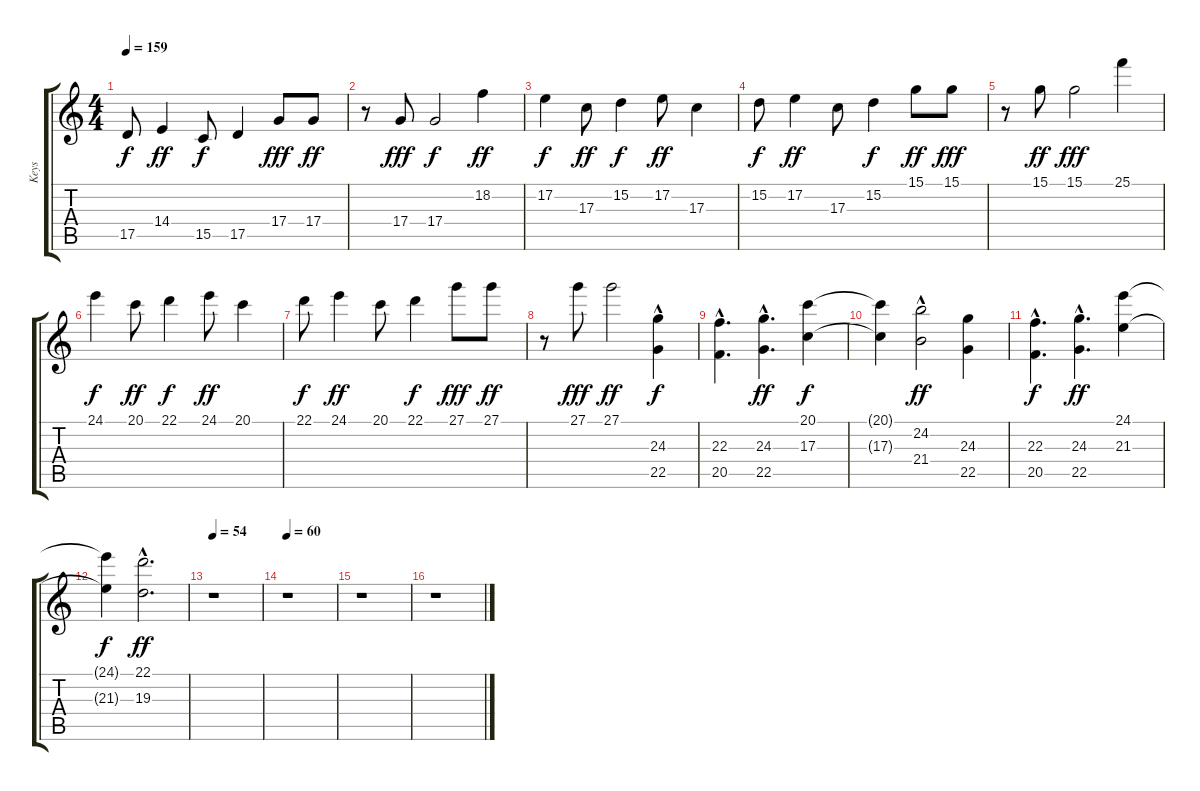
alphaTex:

\track ("Keys" "Keys") {instrument churchorgan}
\staff {score tabs}
\tuning (E4 B3 G3 D3 A2 E2) {hide}
\ts (4 4)
\tempo 159
\clef g2
\ks c
17.5.8{dy f} 14.4.4{dy ff} 15.5.8{dy f} 17.5.4 17.4.8{dy fff} 17.4.8{dy ff} |
r.8 17.4.8{dy fff} 17.4.2{dy f} 18.2.4{dy ff} |
17.2.4{dy f} 17.3.8{dy ff} 15.2.4{dy f} 17.2.8{dy ff} 17.3.4 |
15.2.8{dy f} 17.2.4{dy ff} 17.3.8 15.2.4{dy f} 15.1.8{dy ff} 15.1.8{dy fff} |
r.8 15.1.8{dy ff} 15.1.2{dy fff} 25.1.4 |
24.1.4{dy f} 20.1.8{dy ff} 22.1.4{dy f} 24.1.8{dy ff} 20.1.4 |
22.1.8{dy f} 24.1.4{dy ff} 20.1.8 22.1.4{dy f} 27.1.8{dy fff} 27.1.8{dy ff} |
r.8 27.1.8{dy fff} 27.1.2{dy ff} (24.3{hac} 22.5).4{dy f} |
(22.3{hac} 20.5{hac}).4{d} (24.3{hac} 22.5{hac}).4{d dy ff} (20.1 17.3).4{dy f} |
(20.1{t} 17.3{t}).4 (24.2 21.4{hac}).2{dy ff} (24.3 22.5).4 |
(22.3{hac} 20.5{hac}).4{d dy f} (24.3{hac} 22.5{hac}).4{d dy ff} (24.1 21.3).4 |
(24.1{t} 21.3{t}).4{dy f} (22.1{hac} 19.3{hac}).2{d dy ff} |
\tempo 54
r.1 |
\tempo 60
r.1 |
r.1 |
r.1
